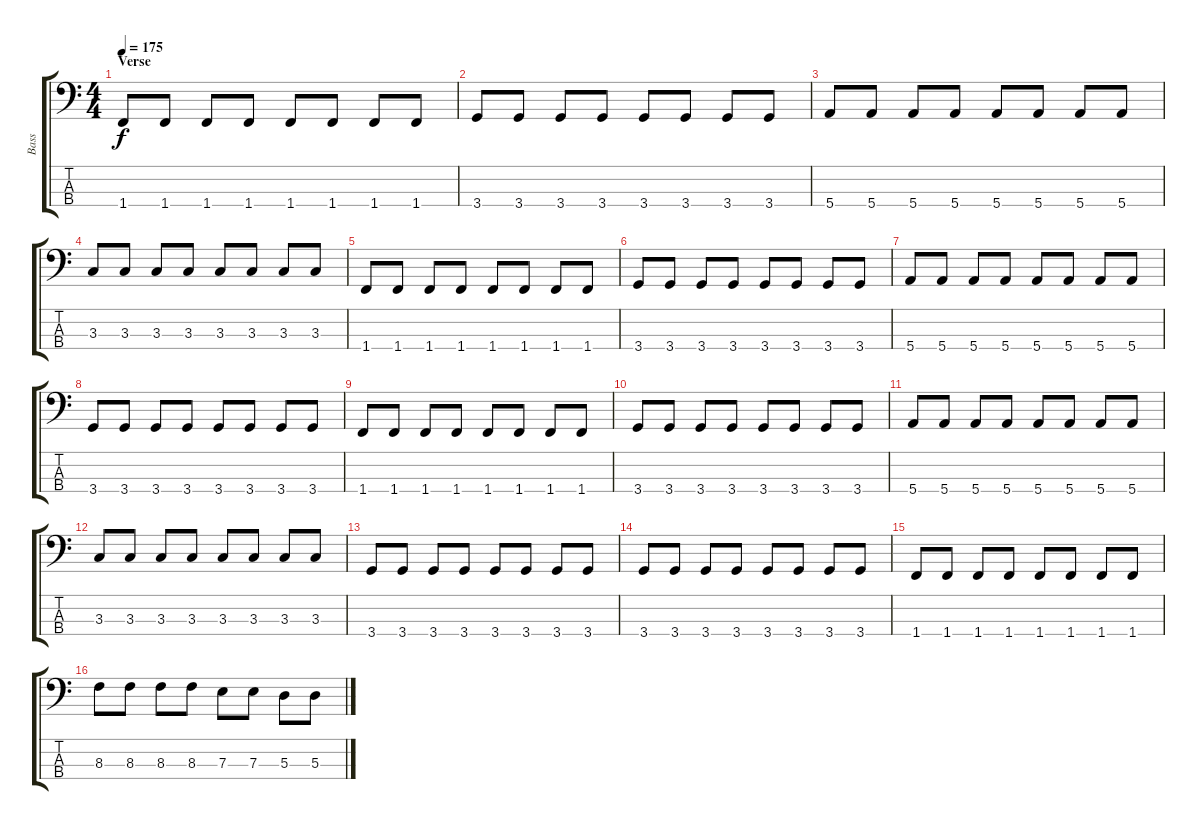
\track ("Bass" "Bass") {instrument electricbassfinger}
\staff {score tabs}
\tuning (G2 D2 A1 E1) {hide}
\ts (4 4)
\section ("" "Verse")
\tempo 175
\clef f4
\ks c
1.4.8{dy f} 1.4.8 1.4.8 1.4.8 1.4.8 1.4.8 1.4.8 1.4.8 |
3.4.8 3.4.8 3.4.8 3.4.8 3.4.8 3.4.8 3.4.8 3.4.8 |
5.4.8 5.4.8 5.4.8 5.4.8 5.4.8 5.4.8 5.4.8 5.4.8 |
3.3.8 3.3.8 3.3.8 3.3.8 3.3.8 3.3.8 3.3.8 3.3.8 |
1.4.8 1.4.8 1.4.8 1.4.8 1.4.8 1.4.8 1.4.8 1.4.8 |
3.4.8 3.4.8 3.4.8 3.4.8 3.4.8 3.4.8 3.4.8 3.4.8 |
5.4.8 5.4.8 5.4.8 5.4.8 5.4.8 5.4.8 5.4.8 5.4.8 |
3.4.8 3.4.8 3.4.8 3.4.8 3.4.8 3.4.8 3.4.8 3.4.8 |
1.4.8 1.4.8 1.4.8 1.4.8 1.4.8 1.4.8 1.4.8 1.4.8 |
3.4.8 3.4.8 3.4.8 3.4.8 3.4.8 3.4.8 3.4.8 3.4.8 |
5.4.8 5.4.8 5.4.8 5.4.8 5.4.8 5.4.8 5.4.8 5.4.8 |
3.3.8 3.3.8 3.3.8 3.3.8 3.3.8 3.3.8 3.3.8 3.3.8 |
3.4.8 3.4.8 3.4.8 3.4.8 3.4.8 3.4.8 3.4.8 3.4.8 |
3.4.8 3.4.8 3.4.8 3.4.8 3.4.8 3.4.8 3.4.8 3.4.8 |
1.4.8 1.4.8 1.4.8 1.4.8 1.4.8 1.4.8 1.4.8 1.4.8 |
8.3.8 8.3.8 8.3.8 8.3.8 7.3.8 7.3.8 5.3.8 5.3.8
